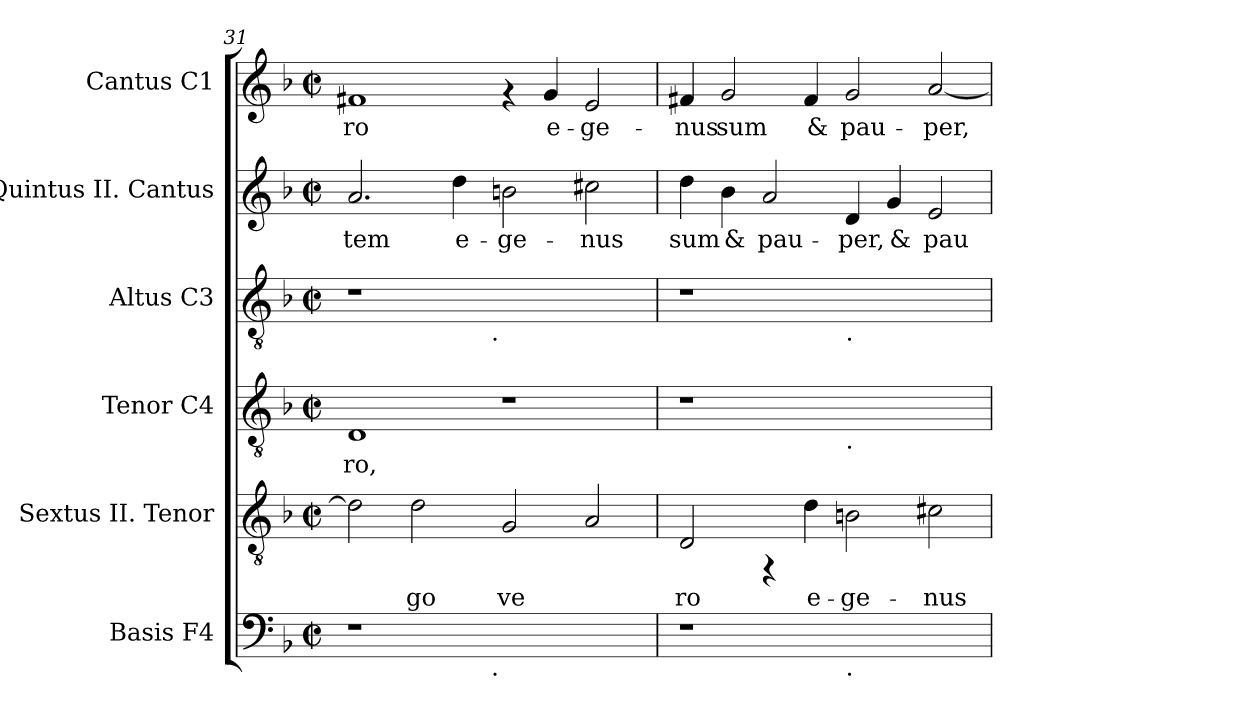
**kern	**kern	**text	**kern	**text	**kern	**kern	**text	**kern	**text
*part6	*part5	*part5	*part4	*part4	*part3	*part2	*part2	*part1	*part1
*staff6	*staff5	*staff5	*staff4	*staff4	*staff3	*staff2	*staff2	*staff1	*staff1
*I"Basis  F4	*I"Sextus  II. Tenor	*	*I"Tenor  C4	*	*I"Altus  C3	*I"Quintus  II. Cantus	*	*I"Cantus  C1	*
*I'B	*	*	*I'T	*	*I'A	*	*	*I'C	*
*clefF4	*clefGv2	*	*clefGv2	*	*clefGv2	*clefG2	*	*clefG2	*
*k[b-]	*k[b-]	*	*k[b-]	*	*k[b-]	*k[b-]	*	*k[b-]	*
*F:	*F:	*	*F:	*	*F:	*F:	*	*F:	*
*M2/2	*M2/2	*	*M2/2	*	*M2/2	*M2/2	*	*M2/2	*
*met(c|)	*met(c|)	*	*met(c|)	*	*met(c|)	*met(c|)	*	*met(c|)	*
=31	=31	=31	=31	=31	=31	=31	=31	=31	=31
!	!	!LO:LY:b:rj	!	!LO:LY:b:cj	!	!	!LO:LY:b:cj	!	!LO:LY:b:cj
*^	*	*	*	*	*^	*	*	*	*
1r	2ryy	2d\]	--	1D	-ro,	1r	2ryy	2.a/	-tem	1f#X	-ro
!	!	!	!LO:LY:b:rj	!	!	!	!	!	!	!	!
.	4...ryy	2d\	-go	.	.	.	4...ryy	.	.	.	.
!	!	!	!	!	!	!	!	!	!LO:LY:b:cj	!	!
.	.	.	.	.	.	.	.	4dd\	e-	.	.
!	!	!	!	!	!	!	!LO:TX:b:t=.	!	!	!	!
!	!LO:TX:b:t=.	!	!	!	!	!	!	!	!	!	!
.	1ryy	.	.	.	.	.	1ryy	.	.	.	.
!	!	!	!LO:LY:b:rj	!	!	!	!	!	!LO:LY:b:cj	!	!
1ryy	.	2G/	ve-	1r	.	1ryy	.	2bn\	-ge-	4rf	.
!	!	!	!	!	!	!	!	!	!	!	!LO:LY:b:cj
.	.	.	.	.	.	.	.	.	.	4g/	e-
!	!	!	!LO:LY:b:rj	!	!	!	!	!	!LO:LY:b:cj	!	!LO:LY:b:cj
.	.	2A/	--	.	.	.	.	2cc#X\	-nus	2e/	-ge-
.	32ryy	.	.	.	.	.	32ryy	.	.	.	.
!!LO:PB:g=z
=32	=32	=32	=32	=32	=32	=32	=32	=32	=32	=32	=32
!	!	!	!LO:LY:b:rj	!	!	!	!	!	!LO:LY:b:cj	!	!LO:LY:b:cj
*v	*v	*	*	*	*	*v	*v	*	*	*	*
1r	2D/	-ro	1r	.	1r	4dd\	sum	4f#X/	-nus
!	!	!	!	!	!	!	!LO:LY:b:cj	!	!LO:LY:b:cj
.	.	.	.	.	.	4b-\	&	2g/	sum
!	!	!	!	!	!	!	!LO:LY:b:cj	!	!
.	4rFF	.	.	.	.	2a/	pau-	.	.
!	!	!LO:LY:b:rj	!	!	!	!	!	!	!LO:LY:b:cj
.	4d\	e-	.	.	.	.	.	4f#/	&
!	!	!	!	!	!LO:TX:b:t=.	!	!	!	!
!	!	!	!LO:TX:b:t=.	!	!	!	!	!	!
!LO:TX:b:t=.	!	!	!	!	!	!	!	!	!
!	!	!LO:LY:b:rj	!	!	!	!	!LO:LY:b:cj	!	!LO:LY:b:cj
1ryy	2Bn\	-ge-	1ryy	.	1ryy	4d/	-per,	2g/	pau-
!	!	!	!	!	!	!	!LO:LY:b:cj	!	!
.	.	.	.	.	.	4g/	&	.	.
!	!	!LO:LY:b:rj	!	!	!	!	!LO:LY:b:cj	!	!LO:LY:b:cj
.	2c#X\	-nus	.	.	.	2e/	pau-	[<2a/	-per,
=	=	=	=	=	=	=	=	=	=
*-	*-	*-	*-	*-	*-	*-	*-	*-	*-
